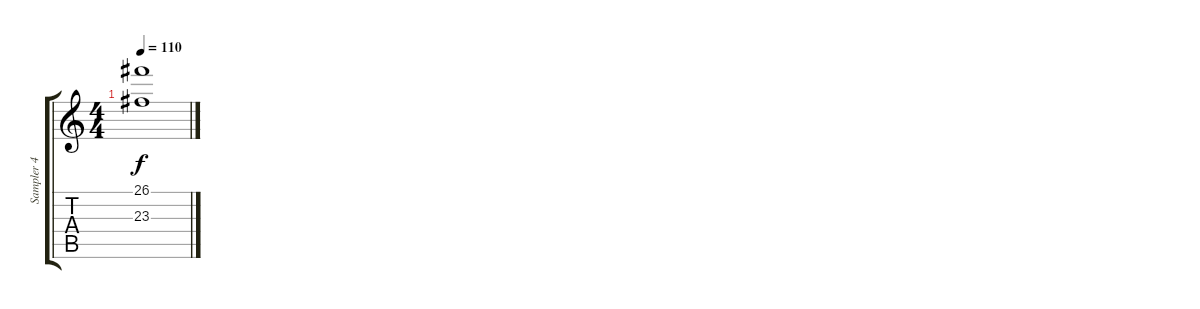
\track ("Sampler 4" "Sampler 4") {instrument pad2warm}
\staff {score tabs}
\tuning (E4 B3 G3 D3 A2 E2) {hide}
\ts (4 4)
\tempo 110
\clef g2
\ks c
(26.1{t} 23.3{t}).1{dy f}
